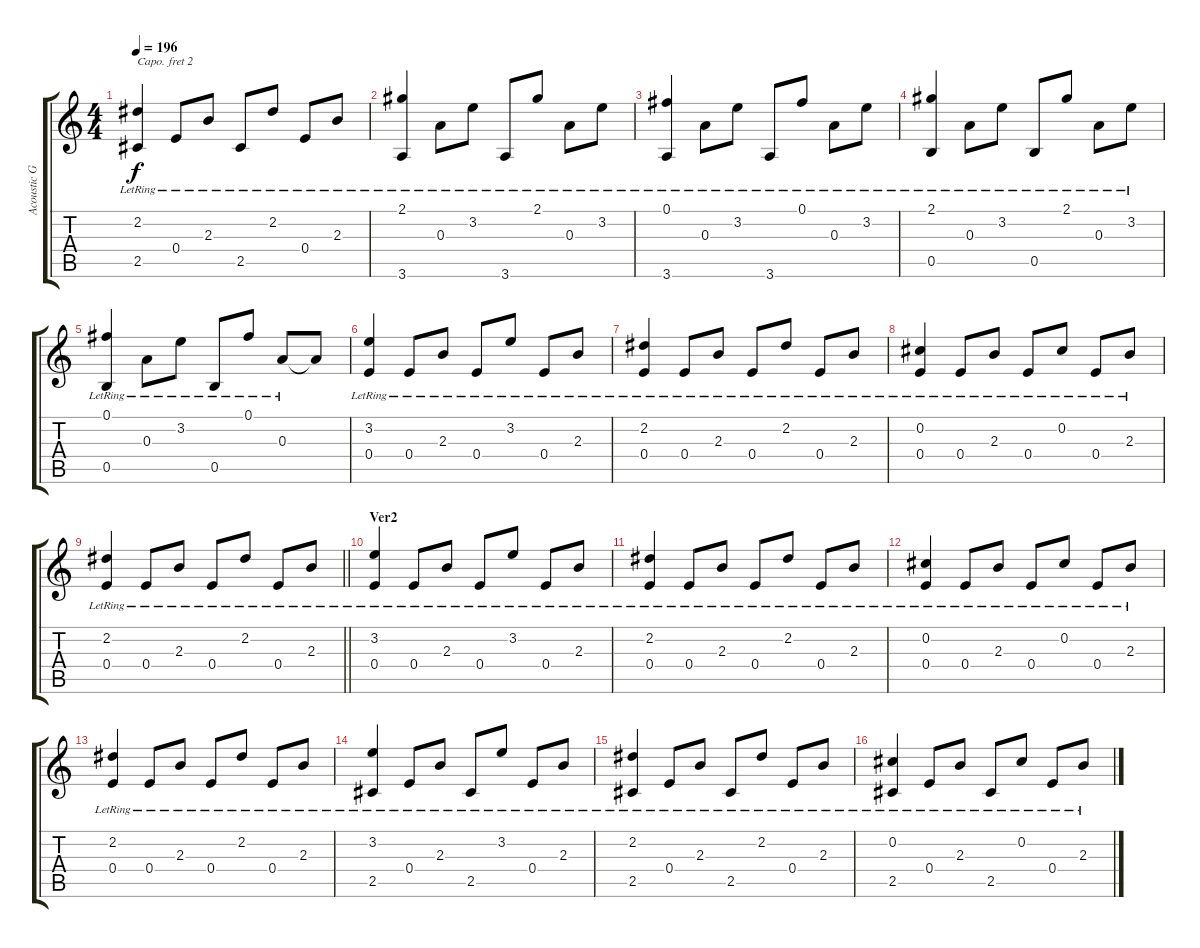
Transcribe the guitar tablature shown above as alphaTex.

\track ("Acoustic Guitar  1" "Acoustic G") {instrument acousticguitarsteel}
\staff {score tabs}
\capo 2
\tuning (E4 B3 G3 D3 A2 E2) {hide}
\ts (4 4)
\tempo 196
\clef g2
\ks c
(2.2{lr} 2.5{lr}).4{dy f} 0.4{lr}.8 2.3{lr}.8 2.5{lr}.8 2.2{lr}.8 0.4{lr}.8 2.3{lr}.8 |
(2.1{lr} 3.6{lr}).4 0.3{lr}.8 3.2{lr}.8 3.6{lr}.8 2.1{lr}.8 0.3{lr}.8 3.2{lr}.8 |
(0.1{lr} 3.6{lr}).4 0.3{lr}.8 3.2{lr}.8 3.6{lr}.8 0.1{lr}.8 0.3{lr}.8 3.2{lr}.8 |
(2.1{lr} 0.5{lr}).4 0.3{lr}.8 3.2{lr}.8 0.5{lr}.8 2.1{lr}.8 0.3{lr}.8 3.2{lr}.8 |
(0.1{lr} 0.5{lr}).4 0.3{lr}.8 3.2{lr}.8 0.5{lr}.8 0.1{lr}.8 0.3{lr}.8 0.3{t}.8 |
(3.2{lr} 0.4{lr}).4 0.4{lr}.8 2.3{lr}.8 0.4{lr}.8 3.2{lr}.8 0.4{lr}.8 2.3{lr}.8 |
(2.2{lr} 0.4{lr}).4 0.4{lr}.8 2.3{lr}.8 0.4{lr}.8 2.2{lr}.8 0.4{lr}.8 2.3{lr}.8 |
(0.2{lr} 0.4{lr}).4 0.4{lr}.8 2.3{lr}.8 0.4{lr}.8 0.2{lr}.8 0.4{lr}.8 2.3{lr}.8 |
\barLineRight lightlight
(2.2{lr} 0.4{lr}).4 0.4{lr}.8 2.3{lr}.8 0.4{lr}.8 2.2{lr}.8 0.4{lr}.8 2.3{lr}.8 |
\section ("" "Ver2")
(3.2{lr} 0.4{lr}).4 0.4{lr}.8 2.3{lr}.8 0.4{lr}.8 3.2{lr}.8 0.4{lr}.8 2.3{lr}.8 |
(2.2{lr} 0.4{lr}).4 0.4{lr}.8 2.3{lr}.8 0.4{lr}.8 2.2{lr}.8 0.4{lr}.8 2.3{lr}.8 |
(0.2{lr} 0.4{lr}).4 0.4{lr}.8 2.3{lr}.8 0.4{lr}.8 0.2{lr}.8 0.4{lr}.8 2.3{lr}.8 |
(2.2{lr} 0.4{lr}).4 0.4{lr}.8 2.3{lr}.8 0.4{lr}.8 2.2{lr}.8 0.4{lr}.8 2.3{lr}.8 |
(3.2{lr} 2.5{lr}).4 0.4{lr}.8 2.3{lr}.8 2.5{lr}.8 3.2{lr}.8 0.4{lr}.8 2.3{lr}.8 |
(2.2{lr} 2.5{lr}).4 0.4{lr}.8 2.3{lr}.8 2.5{lr}.8 2.2{lr}.8 0.4{lr}.8 2.3{lr}.8 |
(0.2{lr} 2.5{lr}).4 0.4{lr}.8 2.3{lr}.8 2.5{lr}.8 0.2{lr}.8 0.4{lr}.8 2.3{lr}.8
